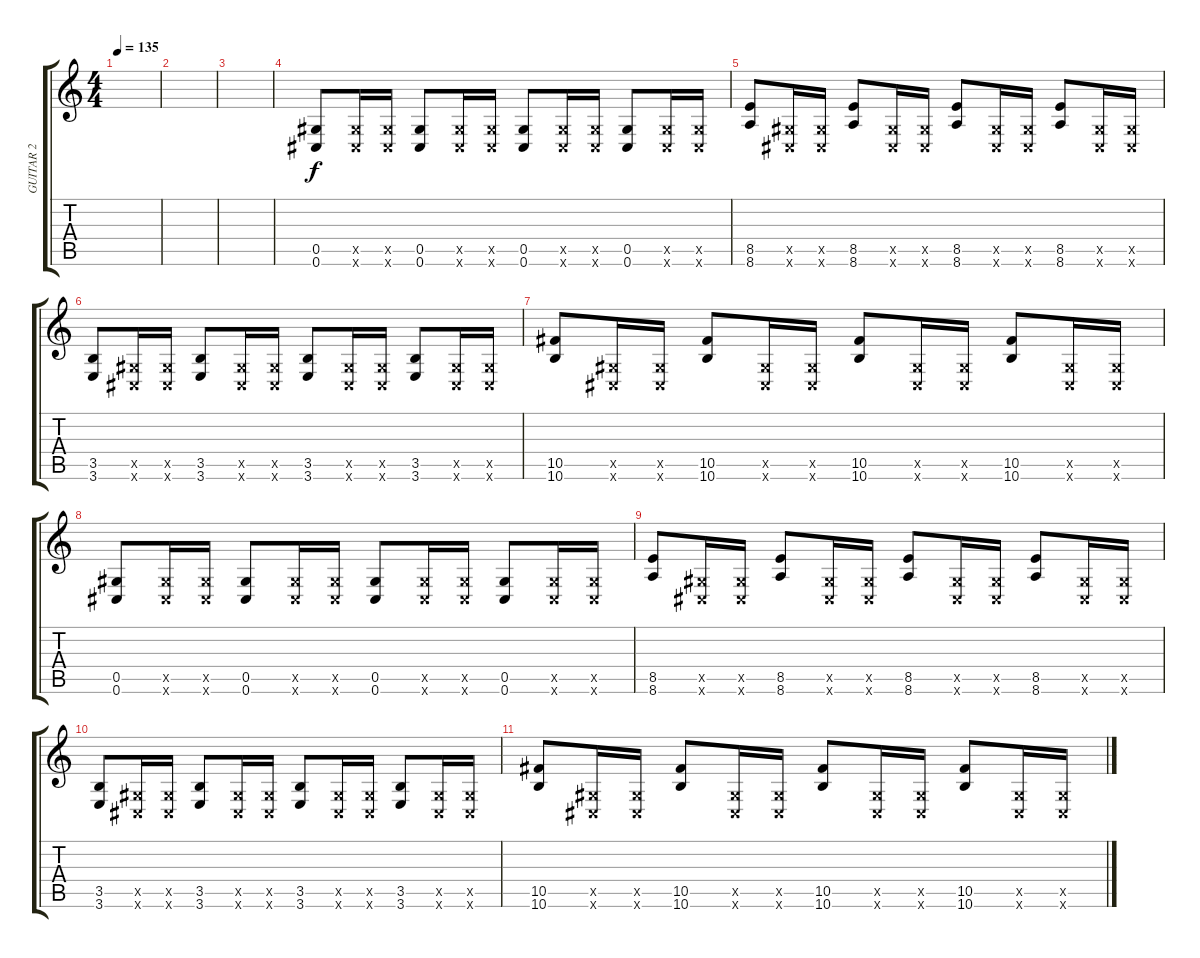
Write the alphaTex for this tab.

\track ("GUITAR 2" "GUITAR 2") {instrument distortionguitar}
\staff {score tabs}
\tuning (Eb4 Bb3 Gb3 Db3 Ab2 Db2) {hide}
\ts (4 4)
\tempo 135
\clef g2
\ks c
|
|
|
(0.5 0.6).8 (0.5{x} 0.6{x}).16 (0.5{x} 0.6{x}).16 (0.5 0.6).8 (0.5{x} 0.6{x}).16 (0.5{x} 0.6{x}).16 (0.5 0.6).8 (0.5{x} 0.6{x}).16 (0.5{x} 0.6{x}).16 (0.5 0.6).8 (0.5{x} 0.6{x}).16 (0.5{x} 0.6{x}).16 |
(8.5 8.6).8 (0.5{x} 0.6{x}).16 (0.5{x} 0.6{x}).16 (8.5 8.6).8 (0.5{x} 0.6{x}).16 (0.5{x} 0.6{x}).16 (8.5 8.6).8 (0.5{x} 0.6{x}).16 (0.5{x} 0.6{x}).16 (8.5 8.6).8 (0.5{x} 0.6{x}).16 (0.5{x} 0.6{x}).16 |
(3.5 3.6).8 (0.5{x} 0.6{x}).16 (0.5{x} 0.6{x}).16 (3.5 3.6).8 (0.5{x} 0.6{x}).16 (0.5{x} 0.6{x}).16 (3.5 3.6).8 (0.5{x} 0.6{x}).16 (0.5{x} 0.6{x}).16 (3.5 3.6).8 (0.5{x} 0.6{x}).16 (0.5{x} 0.6{x}).16 |
(10.5 10.6).8 (0.5{x} 0.6{x}).16 (0.5{x} 0.6{x}).16 (10.5 10.6).8 (0.5{x} 0.6{x}).16 (0.5{x} 0.6{x}).16 (10.5 10.6).8 (0.5{x} 0.6{x}).16 (0.5{x} 0.6{x}).16 (10.5 10.6).8 (0.5{x} 0.6{x}).16 (0.5{x} 0.6{x}).16 |
(0.5 0.6).8 (0.5{x} 0.6{x}).16 (0.5{x} 0.6{x}).16 (0.5 0.6).8 (0.5{x} 0.6{x}).16 (0.5{x} 0.6{x}).16 (0.5 0.6).8 (0.5{x} 0.6{x}).16 (0.5{x} 0.6{x}).16 (0.5 0.6).8 (0.5{x} 0.6{x}).16 (0.5{x} 0.6{x}).16 |
(8.5 8.6).8 (0.5{x} 0.6{x}).16 (0.5{x} 0.6{x}).16 (8.5 8.6).8 (0.5{x} 0.6{x}).16 (0.5{x} 0.6{x}).16 (8.5 8.6).8 (0.5{x} 0.6{x}).16 (0.5{x} 0.6{x}).16 (8.5 8.6).8 (0.5{x} 0.6{x}).16 (0.5{x} 0.6{x}).16 |
(3.5 3.6).8 (0.5{x} 0.6{x}).16 (0.5{x} 0.6{x}).16 (3.5 3.6).8 (0.5{x} 0.6{x}).16 (0.5{x} 0.6{x}).16 (3.5 3.6).8 (0.5{x} 0.6{x}).16 (0.5{x} 0.6{x}).16 (3.5 3.6).8 (0.5{x} 0.6{x}).16 (0.5{x} 0.6{x}).16 |
(10.5 10.6).8 (0.5{x} 0.6{x}).16 (0.5{x} 0.6{x}).16 (10.5 10.6).8 (0.5{x} 0.6{x}).16 (0.5{x} 0.6{x}).16 (10.5 10.6).8 (0.5{x} 0.6{x}).16 (0.5{x} 0.6{x}).16 (10.5 10.6).8 (0.5{x} 0.6{x}).16 (0.5{x} 0.6{x}).16
